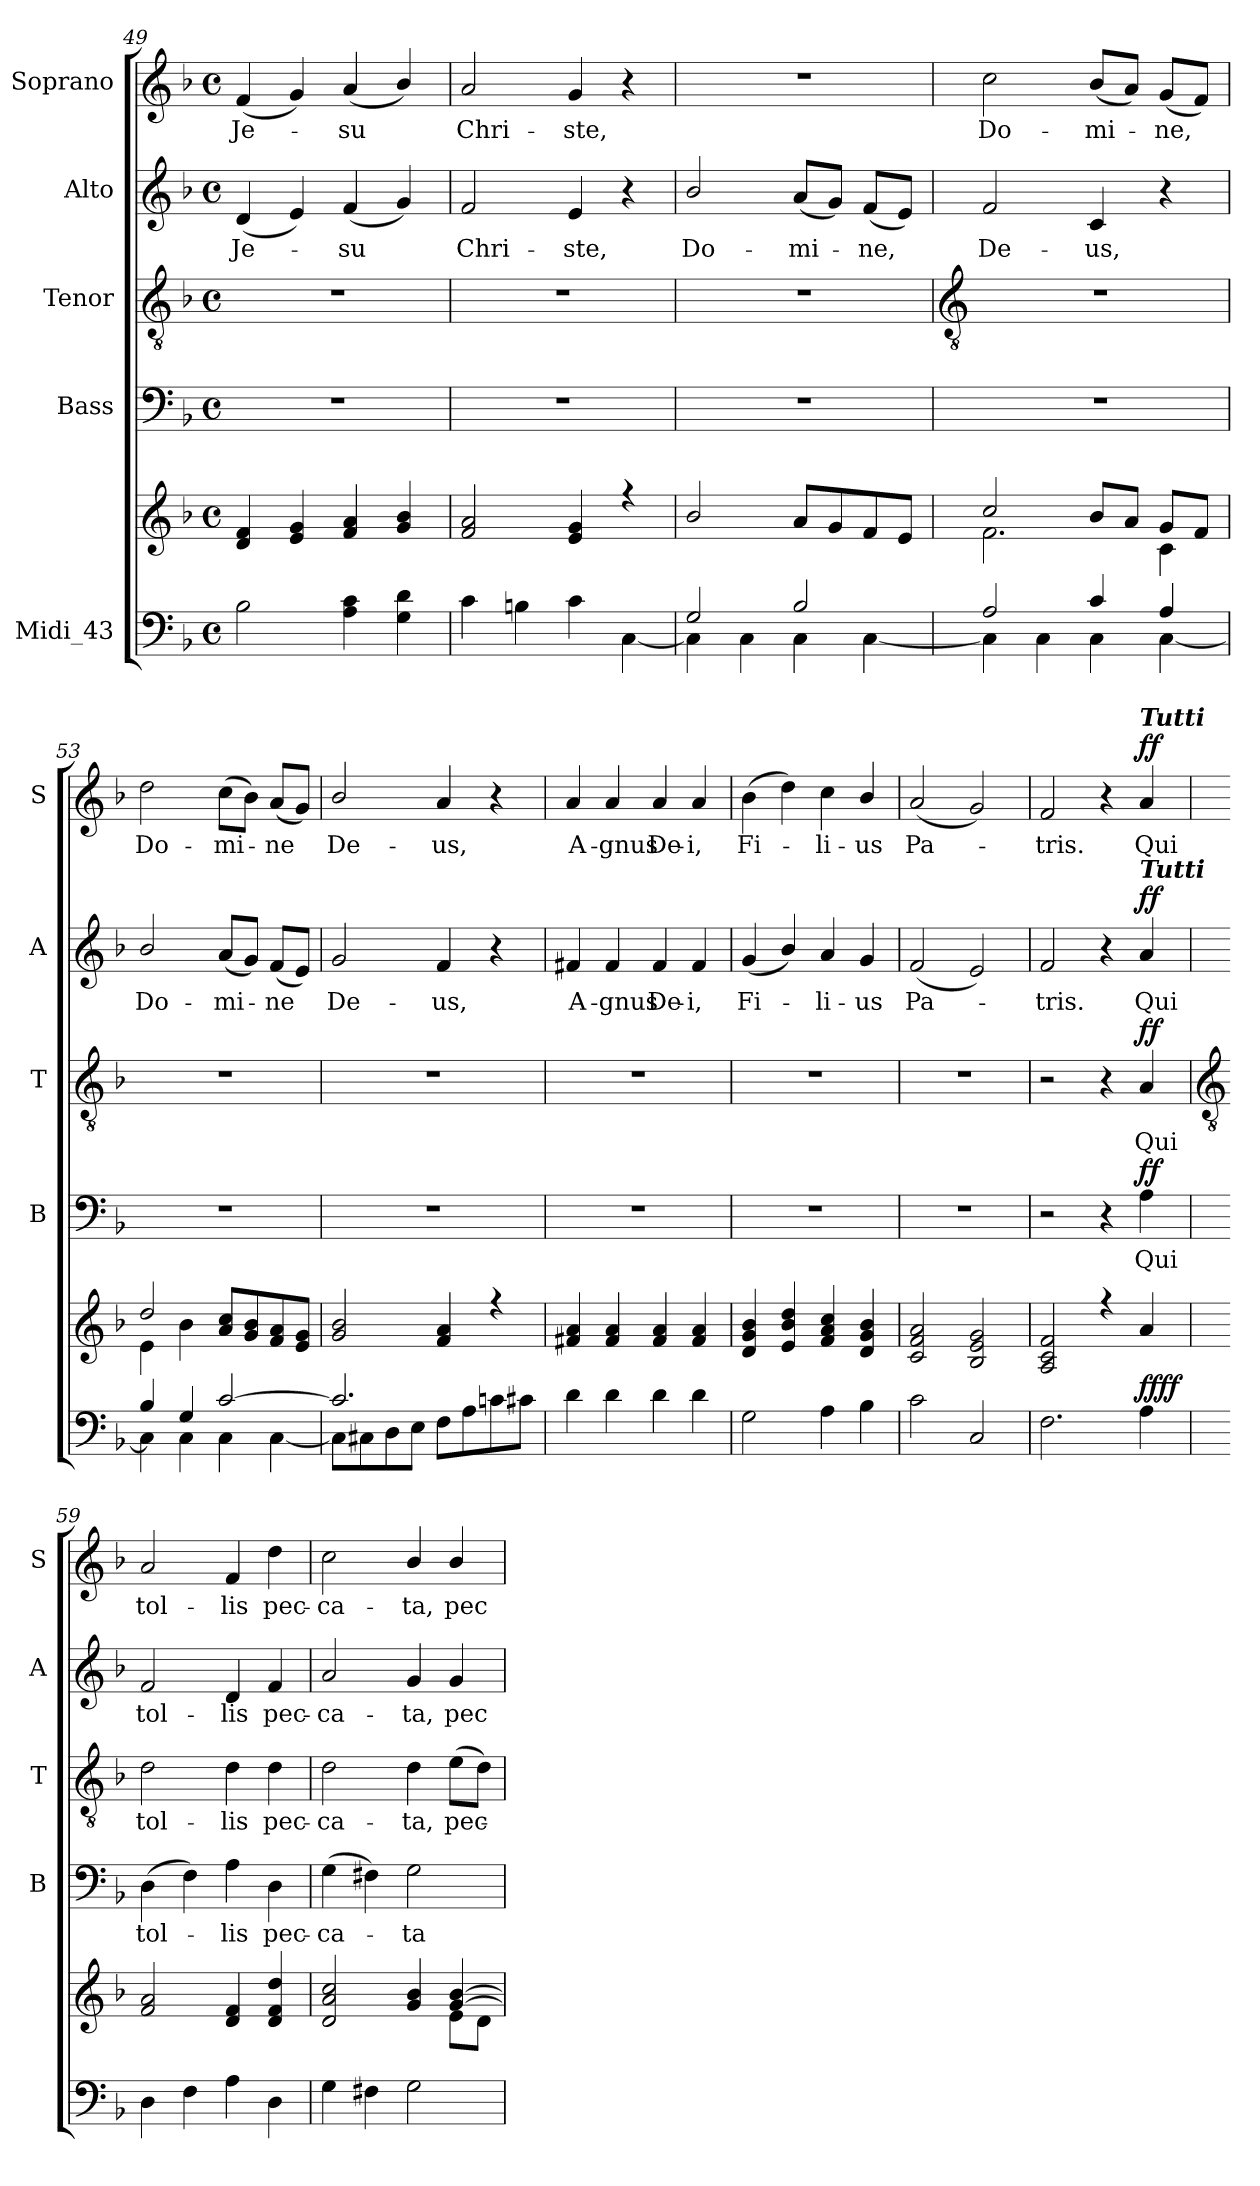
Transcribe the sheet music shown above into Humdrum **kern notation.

**kern	**kern	**dynam	**kern	**text	**dynam	**kern	**text	**dynam	**kern	**text	**dynam	**kern	**text	**dynam
*part5	*part5	*part5	*part4	*part4	*part4	*part3	*part3	*part3	*part2	*part2	*part2	*part1	*part1	*part1
*staff6	*staff5	*staff5/6	*staff4	*staff4	*staff4	*staff3	*staff3	*staff3	*staff2	*staff2	*staff2	*staff1	*staff1	*staff1
*I"Midi_43	*	*	*I"Bass	*	*	*I"Tenor	*	*	*I"Alto	*	*	*I"Soprano	*	*
*	*	*	*I'B	*	*	*I'T	*	*	*I'A	*	*	*I'S	*	*
*clefF4	*clefG2	*	*clefF4	*	*	*clefGv2	*	*	*clefG2	*	*	*clefG2	*	*
*k[b-]	*k[b-]	*	*k[b-]	*	*	*k[b-]	*	*	*k[b-]	*	*	*k[b-]	*	*
*F:	*F:	*	*F:	*	*	*F:	*	*	*F:	*	*	*F:	*	*
*M4/4	*M4/4	*	*M4/4	*	*	*M4/4	*	*	*M4/4	*	*	*M4/4	*	*
*met(c)	*met(c)	*	*met(c)	*	*	*met(c)	*	*	*met(c)	*	*	*met(c)	*	*
=49	=49	=49	=49	=49	=49	=49	=49	=49	=49	=49	=49	=49	=49	=49
*^	*^	*	*	*	*	*	*	*	*	*	*	*	*	*
!	!	!	!	!	!	!	!	!	!	!	!	!LO:LY:b	!	!	!LO:LY:b	!
1ryy	2B-	4d 4f	1ryy	.	1r	.	.	1r	.	.	(<4d	Je-	.	(<4f	Je-	.
.	.	4e 4g	.	.	.	.	.	.	.	.	4e)	.	.	4g)	.	.
!	!	!	!	!	!	!	!	!	!	!	!	!LO:LY:b	!	!	!LO:LY:b	!
.	4A 4c	4f 4a	.	.	.	.	.	.	.	.	(<4f	su	.	(<4a	su	.
.	4G 4d	4g 4b-	.	.	.	.	.	.	.	.	4g)	.	.	4b-/)	.	.
=50	=50	=50	=50	=50	=50	=50	=50	=50	=50	=50	=50	=50	=50	=50	=50	=50
!	!	!	!	!	!	!	!	!	!	!	!	!LO:LY:b	!	!	!LO:LY:b	!
1ryy	4c	2f 2a	1ryy	.	1r	.	.	1r	.	.	2f	Chri-	.	2a	Chri-	.
.	4Bn	.	.	.	.	.	.	.	.	.	.	.	.	.	.	.
!	!	!	!	!	!	!	!	!	!	!	!	!LO:LY:b	!	!	!LO:LY:b	!
.	4c	4e 4g	.	.	.	.	.	.	.	.	4e	-ste,	.	4g	-ste,	.
.	[4C\	4r	.	.	.	.	.	.	.	.	4r	.	.	4r	.	.
=51	=51	=51	=51	=51	=51	=51	=51	=51	=51	=51	=51	=51	=51	=51	=51	=51
!	!	!	!	!	!	!	!	!	!	!	!	!LO:LY:b	!	!	!	!
2G/	4C\]	2b-/	1ryy	.	1r	.	.	1r	.	.	2b-/	Do-	.	1r	.	.
.	4C\	.	.	.	.	.	.	.	.	.	.	.	.	.	.	.
!	!	!	!	!	!	!	!	!	!	!	!	!LO:LY:b	!	!	!	!
2B-/	4C\	8aL	.	.	.	.	.	.	.	.	(<8aL	-mi-	.	.	.	.
.	.	8g	.	.	.	.	.	.	.	.	8gJ)	.	.	.	.	.
!	!	!	!	!	!	!	!	!	!	!	!	!LO:LY:b	!	!	!	!
.	[4C\	8f	.	.	.	.	.	.	.	.	(<8fL	ne,	.	.	.	.
.	.	8eJ	.	.	.	.	.	.	.	.	8eJ)	.	.	.	.	.
!!LO:LB:g=z
=52	=52	=52	=52	=52	=52	=52	=52	=52	=52	=52	=52	=52	=52	=52	=52	=52
*	*	*	*	*	*	*	*	*clefGv2	*	*	*	*	*	*	*	*
!	!	!	!	!	!	!	!	!	!	!	!	!LO:LY:b	!	!	!LO:LY:b	!
2A/	4C\]	2cc/	2.f\	.	1r	.	.	1r	.	.	2f	De-	.	2cc	Do-	.
.	4C\	.	.	.	.	.	.	.	.	.	.	.	.	.	.	.
!	!	!	!	!	!	!	!	!	!	!	!	!LO:LY:b	!	!	!LO:LY:b	!
4c/	4C\	8b-L	.	.	.	.	.	.	.	.	4c	-us,	.	(<8b-L	-mi-	.
.	.	8aJ	.	.	.	.	.	.	.	.	.	.	.	8aJ)	.	.
!	!	!	!	!	!	!	!	!	!	!	!	!	!	!	!LO:LY:b	!
4A/	[4C\	8gL	4c\	.	.	.	.	.	.	.	4r	.	.	(<8gL	ne,	.
.	.	8fJ	.	.	.	.	.	.	.	.	.	.	.	8fJ)	.	.
=53	=53	=53	=53	=53	=53	=53	=53	=53	=53	=53	=53	=53	=53	=53	=53	=53
!	!	!	!	!	!	!	!	!	!	!	!	!LO:LY:b	!	!	!LO:LY:b	!
4B-/	4C\]	2dd/	4e\	.	1r	.	.	1r	.	.	2b-/	Do-	.	2dd	Do-	.
4G/	4C\	.	4b-\	.	.	.	.	.	.	.	.	.	.	.	.	.
!	!	!	!	!	!	!	!	!	!	!	!	!LO:LY:b	!	!	!LO:LY:b	!
[2c/	4C\	8a 8ccL	2ryy	.	.	.	.	.	.	.	(<8aL	-mi-	.	(>8ccL	-mi-	.
.	.	8g 8b-	.	.	.	.	.	.	.	.	8gJ)	.	.	8b-J)	.	.
!	!	!	!	!	!	!	!	!	!	!	!	!LO:LY:b	!	!	!LO:LY:b	!
.	[4C\	8f 8a	.	.	.	.	.	.	.	.	(<8fL	ne	.	(<8aL	ne	.
.	.	8e 8gJ	.	.	.	.	.	.	.	.	8eJ)	.	.	8gJ)	.	.
=54	=54	=54	=54	=54	=54	=54	=54	=54	=54	=54	=54	=54	=54	=54	=54	=54
!	!	!	!	!	!	!	!	!	!	!	!	!LO:LY:b	!	!	!LO:LY:b	!
2.c/]	8C\L]	2g 2b-	1ryy	.	1r	.	.	1r	.	.	2g	De-	.	2b-/	De-	.
.	8C#X\	.	.	.	.	.	.	.	.	.	.	.	.	.	.	.
.	8D	.	.	.	.	.	.	.	.	.	.	.	.	.	.	.
.	8EJ	.	.	.	.	.	.	.	.	.	.	.	.	.	.	.
!	!	!	!	!	!	!	!	!	!	!	!	!LO:LY:b	!	!	!LO:LY:b	!
.	8FL	4f 4a	.	.	.	.	.	.	.	.	4f	-us,	.	4a	-us,	.
.	8A	.	.	.	.	.	.	.	.	.	.	.	.	.	.	.
4ryy	8cn	4r	.	.	.	.	.	.	.	.	4r	.	.	4r	.	.
.	8c#XJ	.	.	.	.	.	.	.	.	.	.	.	.	.	.	.
=55	=55	=55	=55	=55	=55	=55	=55	=55	=55	=55	=55	=55	=55	=55	=55	=55
!	!	!	!	!	!	!	!	!	!	!	!	!LO:LY:b	!	!	!LO:LY:b	!
*v	*v	*	*	*	*	*	*	*	*	*	*	*	*	*	*	*
4d	4f#X 4a	1ryy	.	1r	.	.	1r	.	.	4f#X	A-	.	4a	A-	.
!	!	!	!	!	!	!	!	!	!	!	!LO:LY:b	!	!	!LO:LY:b	!
4d	4f# 4a	.	.	.	.	.	.	.	.	4f#	-gnus	.	4a	-gnus	.
!	!	!	!	!	!	!	!	!	!	!	!LO:LY:b	!	!	!LO:LY:b	!
4d	4f# 4a	.	.	.	.	.	.	.	.	4f#	De-	.	4a	De-	.
!	!	!	!	!	!	!	!	!	!	!	!LO:LY:b	!	!	!LO:LY:b	!
4d	4f# 4a	.	.	.	.	.	.	.	.	4f#	-i,	.	4a	-i,	.
=56	=56	=56	=56	=56	=56	=56	=56	=56	=56	=56	=56	=56	=56	=56	=56
!	!	!	!	!	!	!	!	!	!	!	!LO:LY:b	!	!	!LO:LY:b	!
2G	4d 4g 4b-	1ryy	.	1r	.	.	1r	.	.	(<4g	Fi-	.	(>4b-	Fi-	.
.	4e 4b- 4dd	.	.	.	.	.	.	.	.	4b-/)	.	.	4dd)	.	.
!	!	!	!	!	!	!	!	!	!	!	!LO:LY:b	!	!	!LO:LY:b	!
4A	4f 4a 4cc	.	.	.	.	.	.	.	.	4a	li-	.	4cc	li-	.
!	!	!	!	!	!	!	!	!	!	!	!LO:LY:b	!	!	!LO:LY:b	!
4B-	4d 4g 4b-	.	.	.	.	.	.	.	.	4g	-us	.	4b-/	-us	.
=57	=57	=57	=57	=57	=57	=57	=57	=57	=57	=57	=57	=57	=57	=57	=57
!	!	!	!	!	!	!	!	!	!	!	!LO:LY:b	!	!	!LO:LY:b	!
2c	2c 2f 2a	1ryy	.	1r	.	.	1r	.	.	(<2f	Pa-	.	(<2a	Pa-	.
2C	2B- 2e 2g	.	.	.	.	.	.	.	.	2e)	.	.	2g)	.	.
=58	=58	=58	=58	=58	=58	=58	=58	=58	=58	=58	=58	=58	=58	=58	=58
!	!	!	!	!	!	!	!	!	!	!	!LO:LY:b	!	!	!LO:LY:b	!
2.F	2A 2c 2f	1ryy	.	2r	.	.	2r	.	.	2f	tris.	.	2f	tris.	.
.	4r	.	.	4r	.	.	4r	.	.	4r	.	.	4r	.	.
!	!	!	!	!	!	!	!	!	!	!	!	!	!LO:TX:a:Bi:t=Tutti	!	!
!	!	!	!	!	!	!	!	!	!	!LO:TX:a:Bi:t=Tutti	!	!	!	!	!
!	!	!	!LO:DY:a=2	!	!LO:LY:b	!	!	!LO:LY:b	!	!	!LO:LY:b	!	!	!LO:LY:b	!
!	!	!	!LO:DY:n=1:a	!	!	!LO:DY:b	!	!	!LO:DY:b	!	!	!LO:DY:b	!	!	!LO:DY:b
4A	4a	.	ff ff	4A	Qui	ff	4A	Qui	ff	4a	Qui	ff	4a	Qui	ff
!!LO:LB:g=z
=59	=59	=59	=59	=59	=59	=59	=59	=59	=59	=59	=59	=59	=59	=59	=59
*	*	*	*	*	*	*	*clefGv2	*	*	*	*	*	*	*	*
!	!	!	!	!	!LO:LY:b	!	!	!LO:LY:b	!	!	!LO:LY:b	!	!	!LO:LY:b	!
4D	2f 2a	1ryy	.	(>4D	tol-	.	2d	tol-	.	2f	tol-	.	2a	tol-	.
4F	.	.	.	4F)	.	.	.	.	.	.	.	.	.	.	.
!	!	!	!	!	!LO:LY:b	!	!	!LO:LY:b	!	!	!LO:LY:b	!	!	!LO:LY:b	!
4A	4d 4f	.	.	4A	lis	.	4d	-lis	.	4d	-lis	.	4f	-lis	.
!	!	!	!	!	!LO:LY:b	!	!	!LO:LY:b	!	!	!LO:LY:b	!	!	!LO:LY:b	!
4D	4d 4f 4dd	.	.	4D	pec-	.	4d	pec-	.	4f	pec-	.	4dd	pec-	.
=60	=60	=60	=60	=60	=60	=60	=60	=60	=60	=60	=60	=60	=60	=60	=60
!	!	!	!	!	!LO:LY:b	!	!	!LO:LY:b	!	!	!LO:LY:b	!	!	!LO:LY:b	!
4G	2d 2a 2cc	2ryy	.	(>4G	-ca-	.	2d	-ca-	.	2a	-ca-	.	2cc	-ca-	.
4F#X	.	.	.	4F#X)	.	.	.	.	.	.	.	.	.	.	.
!	!	!	!	!	!LO:LY:b	!	!	!LO:LY:b	!	!	!LO:LY:b	!	!	!LO:LY:b	!
2G	4g 4b-	4ryy	.	2G	ta	.	4d	-ta,	.	4g	-ta,	.	4b-/	-ta,	.
!	!	!	!	!	!	!	!	!LO:LY:b	!	!	!LO:LY:b	!	!	!LO:LY:b	!
.	[4g [4b-	8e\L	.	.	.	.	(>8eL	pec-	.	4g	pec-	.	4b-/	pec-	.
.	.	8d\J	.	.	.	.	8dJ)	.	.	.	.	.	.	.	.
*	*v	*v	*	*	*	*	*	*	*	*	*	*	*	*	*
=	=	=	=	=	=	=	=	=	=	=	=	=	=	=
*-	*-	*-	*-	*-	*-	*-	*-	*-	*-	*-	*-	*-	*-	*-
